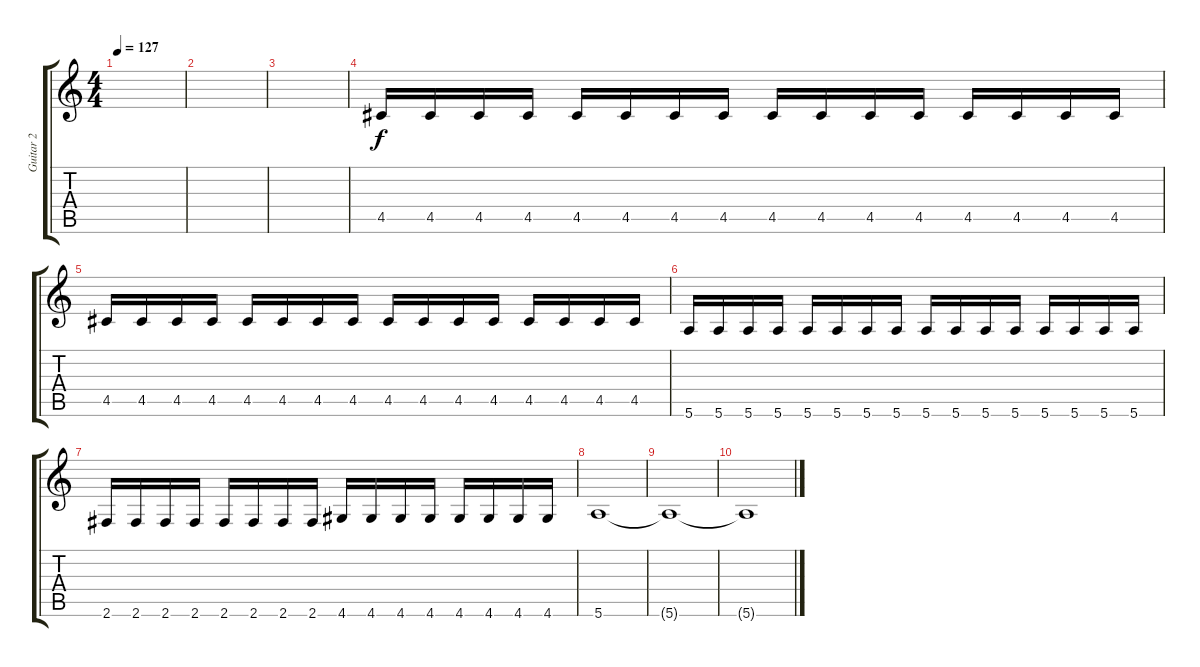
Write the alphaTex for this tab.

\track ("Guitar 2" "Guitar 2") {instrument electricguitarmuted}
\staff {score tabs}
\tuning (E4 B3 G3 D3 A2 E2) {hide}
\ts (4 4)
\tempo 127
\clef g2
\ks c
|
|
|
4.5.16{volume 12 instrument electricguitarmuted} 4.5.16 4.5.16 4.5.16 4.5.16 4.5.16 4.5.16 4.5.16 4.5.16 4.5.16 4.5.16 4.5.16 4.5.16 4.5.16 4.5.16 4.5.16 |
4.5.16 4.5.16 4.5.16 4.5.16 4.5.16 4.5.16 4.5.16 4.5.16 4.5.16 4.5.16 4.5.16 4.5.16 4.5.16 4.5.16 4.5.16 4.5.16 |
5.6.16 5.6.16 5.6.16 5.6.16 5.6.16 5.6.16 5.6.16 5.6.16 5.6.16 5.6.16 5.6.16 5.6.16 5.6.16 5.6.16 5.6.16 5.6.16 |
2.6.16 2.6.16 2.6.16 2.6.16 2.6.16 2.6.16 2.6.16 2.6.16 4.6.16 4.6.16 4.6.16 4.6.16 4.6.16 4.6.16 4.6.16 4.6.16 |
5.6.1 |
5.6{t}.1 |
5.6{t}.1
